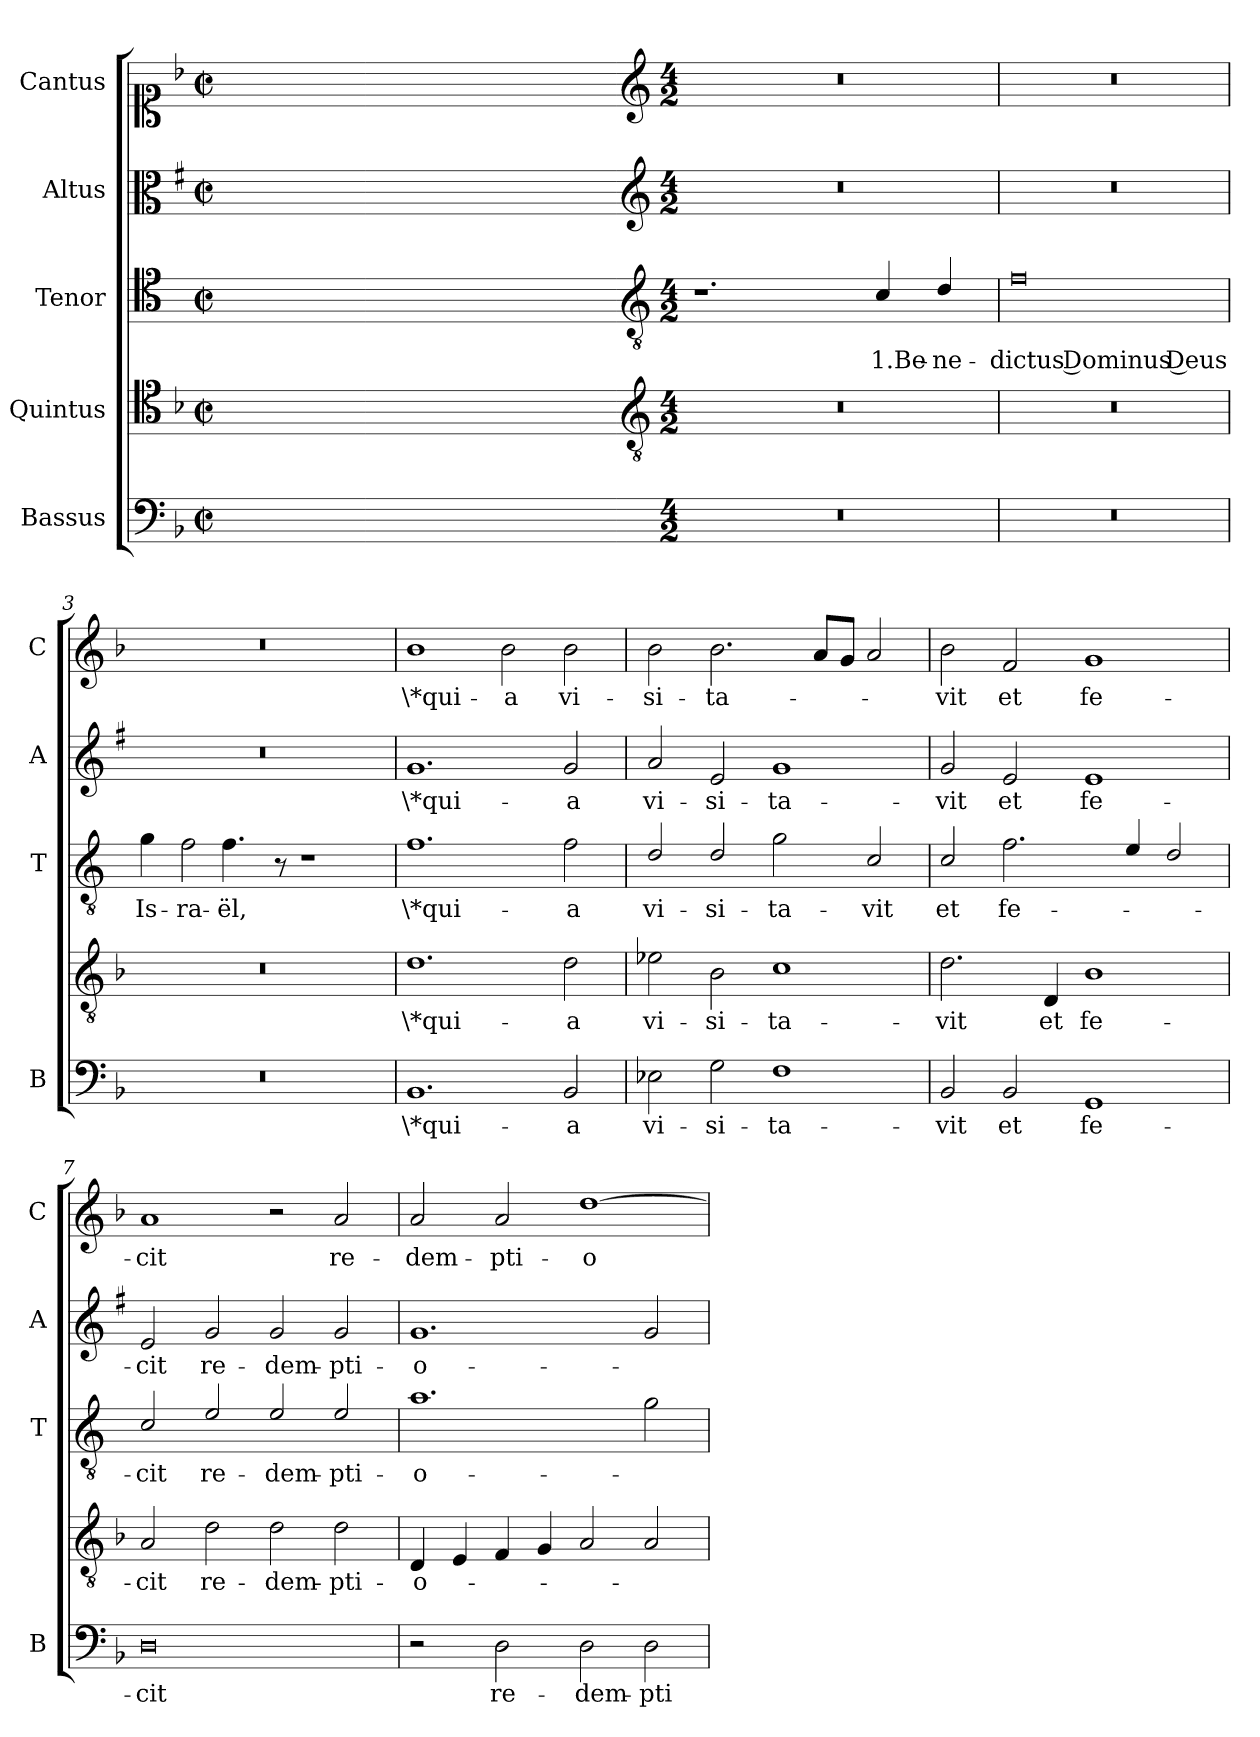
**kern	**text	**kern	**text	**kern	**text	**kern	**text	**kern	**text
*part5	*part5	*part4	*part4	*part3	*part3	*part2	*part2	*part1	*part1
*staff5	*staff5	*staff4	*staff4	*staff3	*staff3	*staff2	*staff2	*staff1	*staff1
*I"Bassus	*	*I"Quintus	*	*I"Tenor	*	*I"Altus	*	*I"Cantus	*
*I'B	*	*	*	*I'T	*	*I'A	*	*I'C	*
*clefF4	*	*clefC4	*	*clefC4	*	*clefC3	*	*clefC1	*
*	*	*	*	*ITrd4c7	*	*ITrd1c2	*	*	*
*k[b-]	*	*k[b-]	*	*k[b-]	*	*k[b-]	*	*k[b-]	*
*F:	*	*F:	*	*F:	*	*F:	*	*F:	*
*M2/2	*	*M2/2	*	*M2/2	*	*M2/2	*	*M2/2	*
*met(c|)	*	*met(c|)	*	*met(c|)	*	*met(c|)	*	*met(c|)	*
=	=	=	=	=	=	=	=	=	=
1ryy	.	1ryy	.	1ryy	.	1ryy	.	1ryy	.
=1X-	=1X-	=1X-	=1X-	=1X-	=1X-	=1X-	=1X-	=1X-	=1X-
4ryy	.	4ryy	.	4ryy	.	4ryy	.	4ryy	.
4ryy	.	4ryy	.	4ryy	.	4ryy	.	4ryy	.
4ryy	.	4ryy	.	4ryy	.	4ryy	.	4ryy	.
4ryy	.	4ryy	.	4ryy	.	4ryy	.	4ryy	.
=1-	=1-	=1-	=1-	=1-	=1-	=1-	=1-	=1-	=1-
*	*	*clefGv2	*	*clefGv2	*	*clefG2	*	*clefG2	*
*M4/2	*	*M4/2	*	*M4/2	*	*M4/2	*	*M4/2	*
0r	.	0r	.	1.r	.	0r	.	0r	.
!	!	!	!	!	!LO:LY:b	!	!	!	!
.	.	.	.	4F/	1.Be-	.	.	.	.
!	!	!	!	!	!LO:LY:b	!	!	!	!
.	.	.	.	4G/	-ne-	.	.	.	.
=2	=2	=2	=2	=2	=2	=2	=2	=2	=2
!	!	!	!	!	!LO:LY:b	!	!	!	!
0r	.	0r	.	0B-	-dictus Dominus Deus	0r	.	0r	.
=3	=3	=3	=3	=3	=3	=3	=3	=3	=3
!	!	!	!	!	!LO:LY:b	!	!	!	!
0r	.	0r	.	4c\	Is-	0r	.	0r	.
!	!	!	!	!LO:N:head=open	!LO:LY:b	!	!	!	!
.	.	.	.	4B-\	-ra-	.	.	.	.
!	!	!	!	!	!LO:LY:b	!	!	!	!
.	.	.	.	4.B-\	-ël,	.	.	.	.
.	.	.	.	8r	.	.	.	.	.
.	.	.	.	1r	.	.	.	.	.
=4	=4	=4	=4	=4	=4	=4	=4	=4	=4
!	!LO:LY:b	!	!LO:LY:b	!	!LO:LY:b	!	!LO:LY:b	!	!LO:LY:b
1.BB-	\*qui-	1.d	\*qui-	1.B-	\*qui-	1.f	\*qui-	1b-	\*qui-
!	!	!	!	!	!	!	!	!	!LO:LY:b
.	.	.	.	.	.	.	.	2b-\	-a
!	!LO:LY:b	!	!LO:LY:b	!	!LO:LY:b	!	!LO:LY:b	!	!LO:LY:b
2BB-/	-a	2d\	-a	2B-\	-a	2f/	-a	2b-\	vi-
!!LO:LB:g=z
=5	=5	=5	=5	=5	=5	=5	=5	=5	=5
!	!LO:LY:b	!	!LO:LY:b	!	!LO:LY:b	!	!LO:LY:b	!	!LO:LY:b
2E-X\	vi-	2e-X\	vi-	2G/	vi-	2g/	vi-	2b-\	-si-
!	!LO:LY:b	!	!LO:LY:b	!	!LO:LY:b	!	!LO:LY:b	!	!LO:LY:b
2G\	-si-	2B-\	-si-	2G/	-si-	2d/	-si-	2.b-\	-ta-
!	!LO:LY:b	!	!LO:LY:b	!	!LO:LY:b	!	!LO:LY:b	!	!
1F	-ta-	1c	-ta-	2c\	-ta-	1f	-ta-	.	.
.	.	.	.	.	.	.	.	8a/L	.
.	.	.	.	.	.	.	.	8g/J	.
!	!	!	!	!	!LO:LY:b	!	!	!	!
.	.	.	.	2F/	-vit	.	.	2a/	.
=6	=6	=6	=6	=6	=6	=6	=6	=6	=6
!	!LO:LY:b	!	!LO:LY:b	!	!LO:LY:b	!	!LO:LY:b	!	!LO:LY:b
2BB-/	-vit	2.d\	-vit	2F/	et	2f/	-vit	2b-\	-vit
!	!LO:LY:b	!	!	!	!LO:LY:b	!	!LO:LY:b	!	!LO:LY:b
2BB-/	et	.	.	2.B-\	fe-	2d/	et	2f/	et
!	!	!	!LO:LY:b	!	!	!	!	!	!
.	.	4D/	et	.	.	.	.	.	.
!	!LO:LY:b	!	!LO:LY:b	!	!	!	!LO:LY:b	!	!LO:LY:b
1GG	fe-	1B-	fe-	.	.	1d	fe-	1g	fe-
.	.	.	.	4A/	.	.	.	.	.
.	.	.	.	2G/	.	.	.	.	.
=7	=7	=7	=7	=7	=7	=7	=7	=7	=7
!	!LO:LY:b	!	!LO:LY:b	!	!LO:LY:b	!	!LO:LY:b	!	!LO:LY:b
0D	-cit	2A/	-cit	2F/	-cit	2d/	-cit	1a	-cit
!	!	!	!LO:LY:b	!	!LO:LY:b	!	!LO:LY:b	!	!
.	.	2d\	re-	2A/	re-	2f/	re-	.	.
!	!	!	!LO:LY:b	!	!LO:LY:b	!	!LO:LY:b	!	!
.	.	2d\	-dem-	2A/	-dem-	2f/	-dem-	2r	.
!	!	!	!LO:LY:b	!	!LO:LY:b	!	!LO:LY:b	!	!LO:LY:b
.	.	2d\	-pti-	2A/	-pti-	2f/	-pti-	2a/	re-
=8	=8	=8	=8	=8	=8	=8	=8	=8	=8
!	!	!	!LO:LY:b	!	!LO:LY:b	!	!LO:LY:b	!	!LO:LY:b
2r	.	4D/	-o-	1.d	-o-	1.f	-o-	2a/	-dem-
.	.	4E/	.	.	.	.	.	.	.
!	!LO:LY:b	!	!	!	!	!	!	!	!LO:LY:b
2D\	re-	4F/	.	.	.	.	.	2a/	-pti-
.	.	4G/	.	.	.	.	.	.	.
!	!LO:LY:b	!	!	!	!	!	!	!	!LO:LY:b
2D\	-dem-	2A/	.	.	.	.	.	[1dd	-o-
!	!LO:LY:b	!	!	!	!	!	!	!	!
2D\	-pti-	2A/	.	2c\	.	2f/	.	.	.
=	=	=	=	=	=	=	=	=	=
*-	*-	*-	*-	*-	*-	*-	*-	*-	*-
